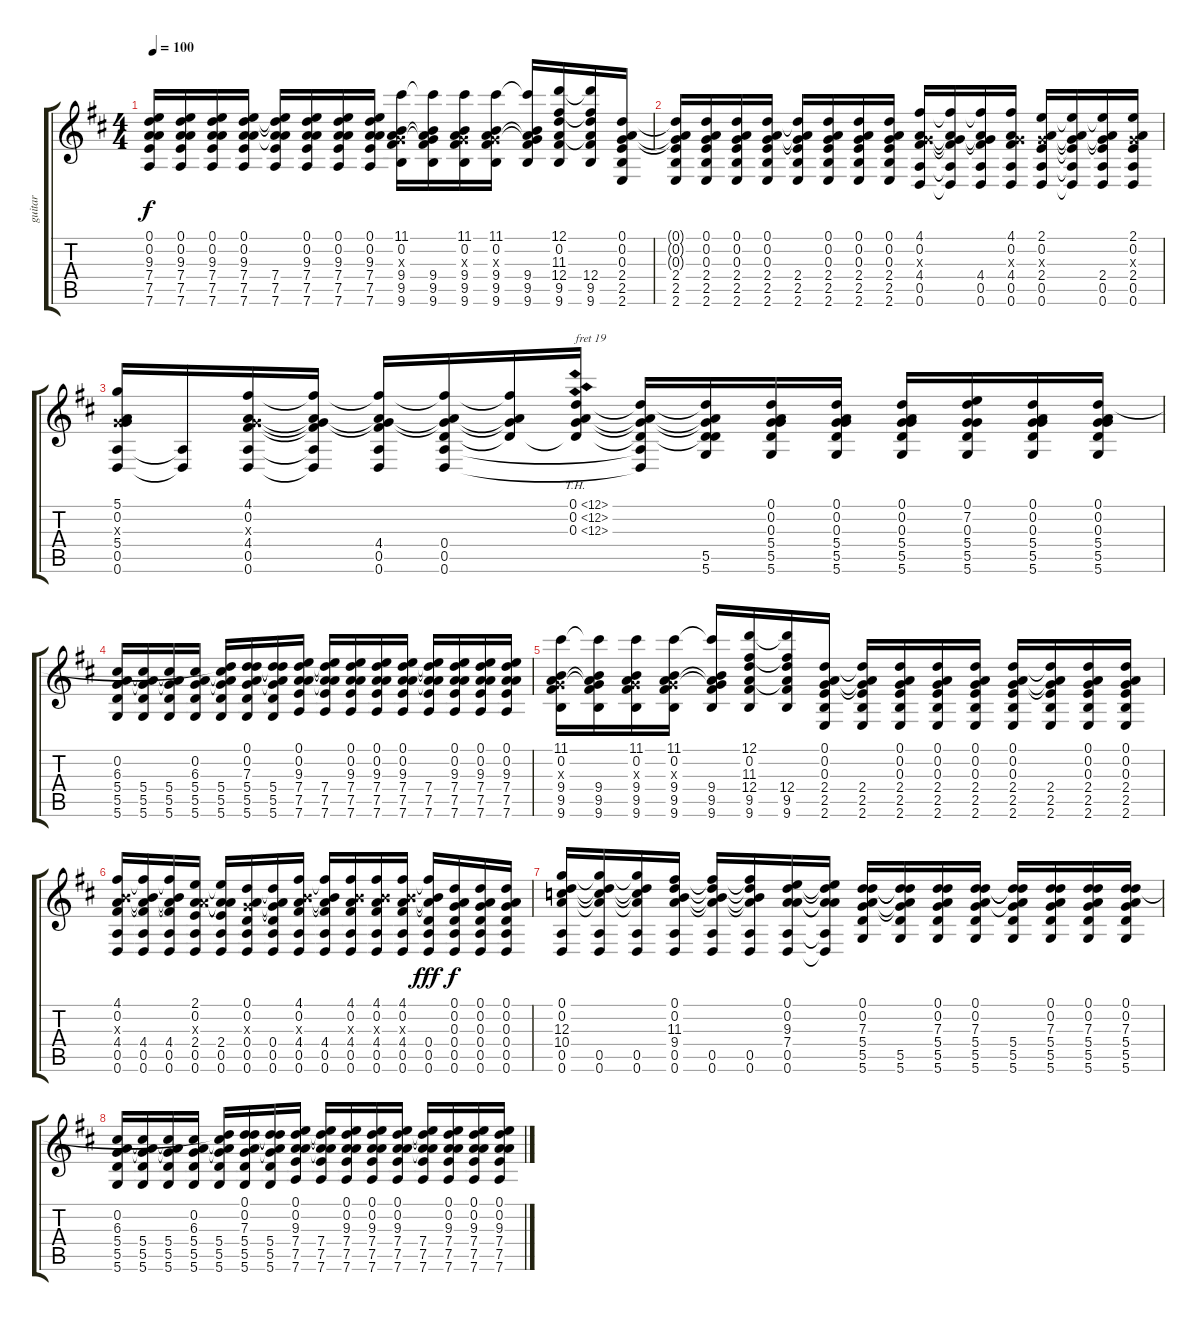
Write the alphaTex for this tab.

\track ("guitar" "guitar") {instrument acousticguitarsteel}
\staff {score tabs}
\tuning (D4 A3 G3 D3 A2 D2) {hide}
\ts (4 4)
\tempo 100
\clef g2
\ks d
(0.1{t} 0.2{t} 9.3{t} 7.4 7.5 7.6).16{dy f} (0.1 0.2 9.3 7.4 7.5 7.6).16 (0.1 0.2 9.3 7.4 7.5 7.6).16 (0.1 0.2 9.3 7.4 7.5 7.6).16 (0.1{t} 0.2{t} 9.3{t} 7.4 7.5 7.6).16 (0.1 0.2 9.3 7.4 7.5 7.6).16 (0.1 0.2 9.3 7.4 7.5 7.6).16 (0.1 0.2 9.3 7.4 7.5 7.6).16 (11.1 0.2 0.3{x} 9.4 9.5 9.6).16 (11.1{t} 0.2{t} 0.3{t} 9.4 9.5 9.6).16 (11.1 0.2 0.3{x} 9.4 9.5 9.6).16 (11.1 0.2 0.3{x} 9.4 9.5 9.6).16 (11.1{t} 0.2{t} 0.3{t} 9.4 9.5 9.6).16 (12.1 0.2 11.3 12.4 9.5 9.6).16 (12.1{t} 0.2{t} 11.3{t} 12.4 9.5 9.6).16 (0.1 0.2 0.3 2.4 2.5 2.6).16 |
(0.1{t} 0.2{t} 0.3{t} 2.4 2.5 2.6).16 (0.1 0.2 0.3 2.4 2.5 2.6).16 (0.1 0.2 0.3 2.4 2.5 2.6).16 (0.1 0.2 0.3 2.4 2.5 2.6).16 (0.1{t} 0.2{t} 0.3{t} 2.4 2.5 2.6).16 (0.1 0.2 0.3 2.4 2.5 2.6).16 (0.1 0.2 0.3 2.4 2.5 2.6).16 (0.1 0.2 0.3 2.4 2.5 2.6).16 (4.1 0.2 0.3{x} 4.4 0.5 0.6).16 (4.1{t} 0.2{t} 0.3{t} 4.4{t} 0.5{t} 0.6{t}).16 (4.1{t} 0.2{t} 0.3{t} 4.4 0.5 0.6).16 (4.1 0.2 0.3{x} 4.4 0.5 0.6).16 (2.1 0.2 0.3{x} 2.4 0.5 0.6).16 (2.1{t} 0.2{t} 0.3{t} 2.4{t} 0.5{t} 0.6{t}).16 (2.1{t} 0.2{t} 0.3{t} 2.4 0.5 0.6).16 (2.1 0.2 0.3{x} 2.4 0.5 0.6).16 |
(5.1 0.2 0.3{x} 5.4 0.5 0.6).16 (0.5{t} 0.6{t}).16 (4.1 0.2 0.3{x} 4.4 0.5 0.6).16 (4.1{t} 0.2{t} 0.3{t} 4.4{t} 0.5{t} 0.6{t}).16 (4.1{t} 0.2{t} 0.3{t} 4.4 0.5 0.6).16 (4.1{t} 0.2{t} 0.3{t} 0.4 0.5 0.6).16 (4.1{t} 0.2{t} 0.3{t} 0.4{t}).16 (0.1{th 12} 0.2{th 12} 0.3{th 12} 0.4{t}).16{txt "fret 19"} (0.1{t} 0.2{t} 0.3{t} 0.4{t} 0.5{t} 0.6{t}).16 (0.1{t} 0.2{t} 0.3{t} 0.4{t} 5.5 5.6).16 (0.1 0.2 0.3 5.4 5.5 5.6).16 (0.1 0.2 0.3 5.4 5.5 5.6).16 (0.1 0.2 0.3 5.4 5.5 5.6).16 (0.1 7.2 0.3 5.4 5.5 5.6).16 (0.1 0.2 0.3 5.4 5.5 5.6).16 (0.1 0.2 0.3 5.4 5.5 5.6).16 |
(0.2 6.3 5.4 5.5 5.6).16 (0.2{t} 6.3{t} 5.4 5.5 5.6).16 (0.2{t} 6.3{t} 5.4 5.5 5.6).16 (0.2 6.3 5.4 5.5 5.6).16 (0.1{t} 0.2{t} 6.3{t} 5.4 5.5 5.6).16 (0.1 0.2 7.3 5.4 5.5 5.6).16 (0.1{t} 0.2{t} 7.3{t} 5.4 5.5 5.6).16 (0.1 0.2 9.3 7.4 7.5 7.6).16 (0.1{t} 0.2{t} 9.3{t} 7.4 7.5 7.6).16 (0.1 0.2 9.3 7.4 7.5 7.6).16 (0.1 0.2 9.3 7.4 7.5 7.6).16 (0.1 0.2 9.3 7.4 7.5 7.6).16 (0.1{t} 0.2{t} 9.3{t} 7.4 7.5 7.6).16 (0.1 0.2 9.3 7.4 7.5 7.6).16 (0.1 0.2 9.3 7.4 7.5 7.6).16 (0.1 0.2 9.3 7.4 7.5 7.6).16 |
(11.1 0.2 0.3{x} 9.4 9.5 9.6).16 (11.1{t} 0.2{t} 0.3{t} 9.4 9.5 9.6).16 (11.1 0.2 0.3{x} 9.4 9.5 9.6).16 (11.1 0.2 0.3{x} 9.4 9.5 9.6).16 (11.1{t} 0.2{t} 0.3{t} 9.4 9.5 9.6).16 (12.1 0.2 11.3 12.4 9.5 9.6).16 (12.1{t} 0.2{t} 11.3{t} 12.4 9.5 9.6).16 (0.1 0.2 0.3 2.4 2.5 2.6).16 (0.1{t} 0.2{t} 0.3{t} 2.4 2.5 2.6).16 (0.1 0.2 0.3 2.4 2.5 2.6).16 (0.1 0.2 0.3 2.4 2.5 2.6).16 (0.1 0.2 0.3 2.4 2.5 2.6).16 (0.1 0.2 0.3 2.4 2.5 2.6).16 (0.1{t} 0.2{t} 0.3{t} 2.4 2.5 2.6).16 (0.1 0.2 0.3 2.4 2.5 2.6).16 (0.1 0.2 0.3 2.4 2.5 2.6).16 |
(4.1 0.2 4.3{x} 4.4 0.5 0.6).16 (4.1{t} 0.2{t} 4.3{t} 4.4 0.5 0.6).16 (4.1{t} 0.2{t} 4.3{t} 4.4 0.5 0.6).16 (2.1 0.2 2.3{x} 2.4 0.5 0.6).16 (2.1{t} 0.2{t} 2.3{t} 2.4 0.5 0.6).16 (0.1 0.2 0.3{x} 0.4 0.5 0.6).16 (0.1{t} 0.2{t} 0.3{t} 0.4 0.5 0.6).16 (4.1 0.2 4.3{x} 4.4 0.5 0.6).16 (4.1{t} 0.2{t} 4.3{t} 4.4 0.5 0.6).16 (4.1 0.2 4.3{x} 4.4 0.5 0.6).16 (4.1 0.2 4.3{x} 4.4 0.5 0.6).16 (4.1 0.2 4.3{x} 4.4 0.5 0.6).16 (4.1{t} 0.2{t} 4.3{t} 0.4 0.5 0.6).16{dy fff} (0.1 0.2 0.3 0.4 0.5 0.6).16{dy f} (0.1 0.2 0.3 0.4 0.5 0.6).16 (0.1 0.2 0.3 0.4 0.5 0.6).16 |
(0.1 0.2 12.3 10.4 0.5 0.6).16 (0.1{t} 0.2{t} 12.3{t} 10.4{t} 0.5 0.6).16 (0.1{t} 0.2{t} 12.3{t} 10.4{t} 0.5 0.6).16 (0.1 0.2 11.3 9.4 0.5 0.6).16 (0.1{t} 0.2{t} 11.3{t} 9.4{t} 0.5 0.6).16 (0.1{t} 0.2{t} 11.3{t} 9.4{t} 0.5 0.6).16 (0.1 0.2 9.3 7.4 0.5 0.6).16 (0.1{t} 0.2{t} 9.3{t} 7.4{t} 0.5{t} 0.6{t}).16 (0.1 0.2 7.3 5.4 5.5 5.6).16 (0.1{t} 0.2{t} 7.3{t} 5.4{t} 5.5 5.6).16 (0.1 0.2 7.3 5.4 5.5 5.6).16 (0.1 0.2 7.3 5.4 5.5 5.6).16 (0.1{t} 0.2{t} 7.3{t} 5.4 5.5 5.6).16 (0.1 0.2 7.3 5.4 5.5 5.6).16 (0.1 0.2 7.3 5.4 5.5 5.6).16 (0.1 0.2 7.3 5.4 5.5 5.6).16 |
(0.2 6.3 5.4 5.5 5.6).16 (0.2{t} 6.3{t} 5.4 5.5 5.6).16 (0.2{t} 6.3{t} 5.4 5.5 5.6).16 (0.2 6.3 5.4 5.5 5.6).16 (0.1{t} 0.2{t} 6.3{t} 5.4 5.5 5.6).16{txt ""} (0.1 0.2 7.3 5.4 5.5 5.6).16 (0.1{t} 0.2{t} 7.3{t} 5.4 5.5 5.6).16 (0.1 0.2 9.3 7.4 7.5 7.6).16 (0.1{t} 0.2{t} 9.3{t} 7.4 7.5 7.6).16 (0.1 0.2 9.3 7.4 7.5 7.6).16 (0.1 0.2 9.3 7.4 7.5 7.6).16 (0.1 0.2 9.3 7.4 7.5 7.6).16 (0.1{t} 0.2{t} 9.3{t} 7.4 7.5 7.6).16 (0.1 0.2 9.3 7.4 7.5 7.6).16 (0.1 0.2 9.3 7.4 7.5 7.6).16 (0.1 0.2 9.3 7.4 7.5 7.6).16
